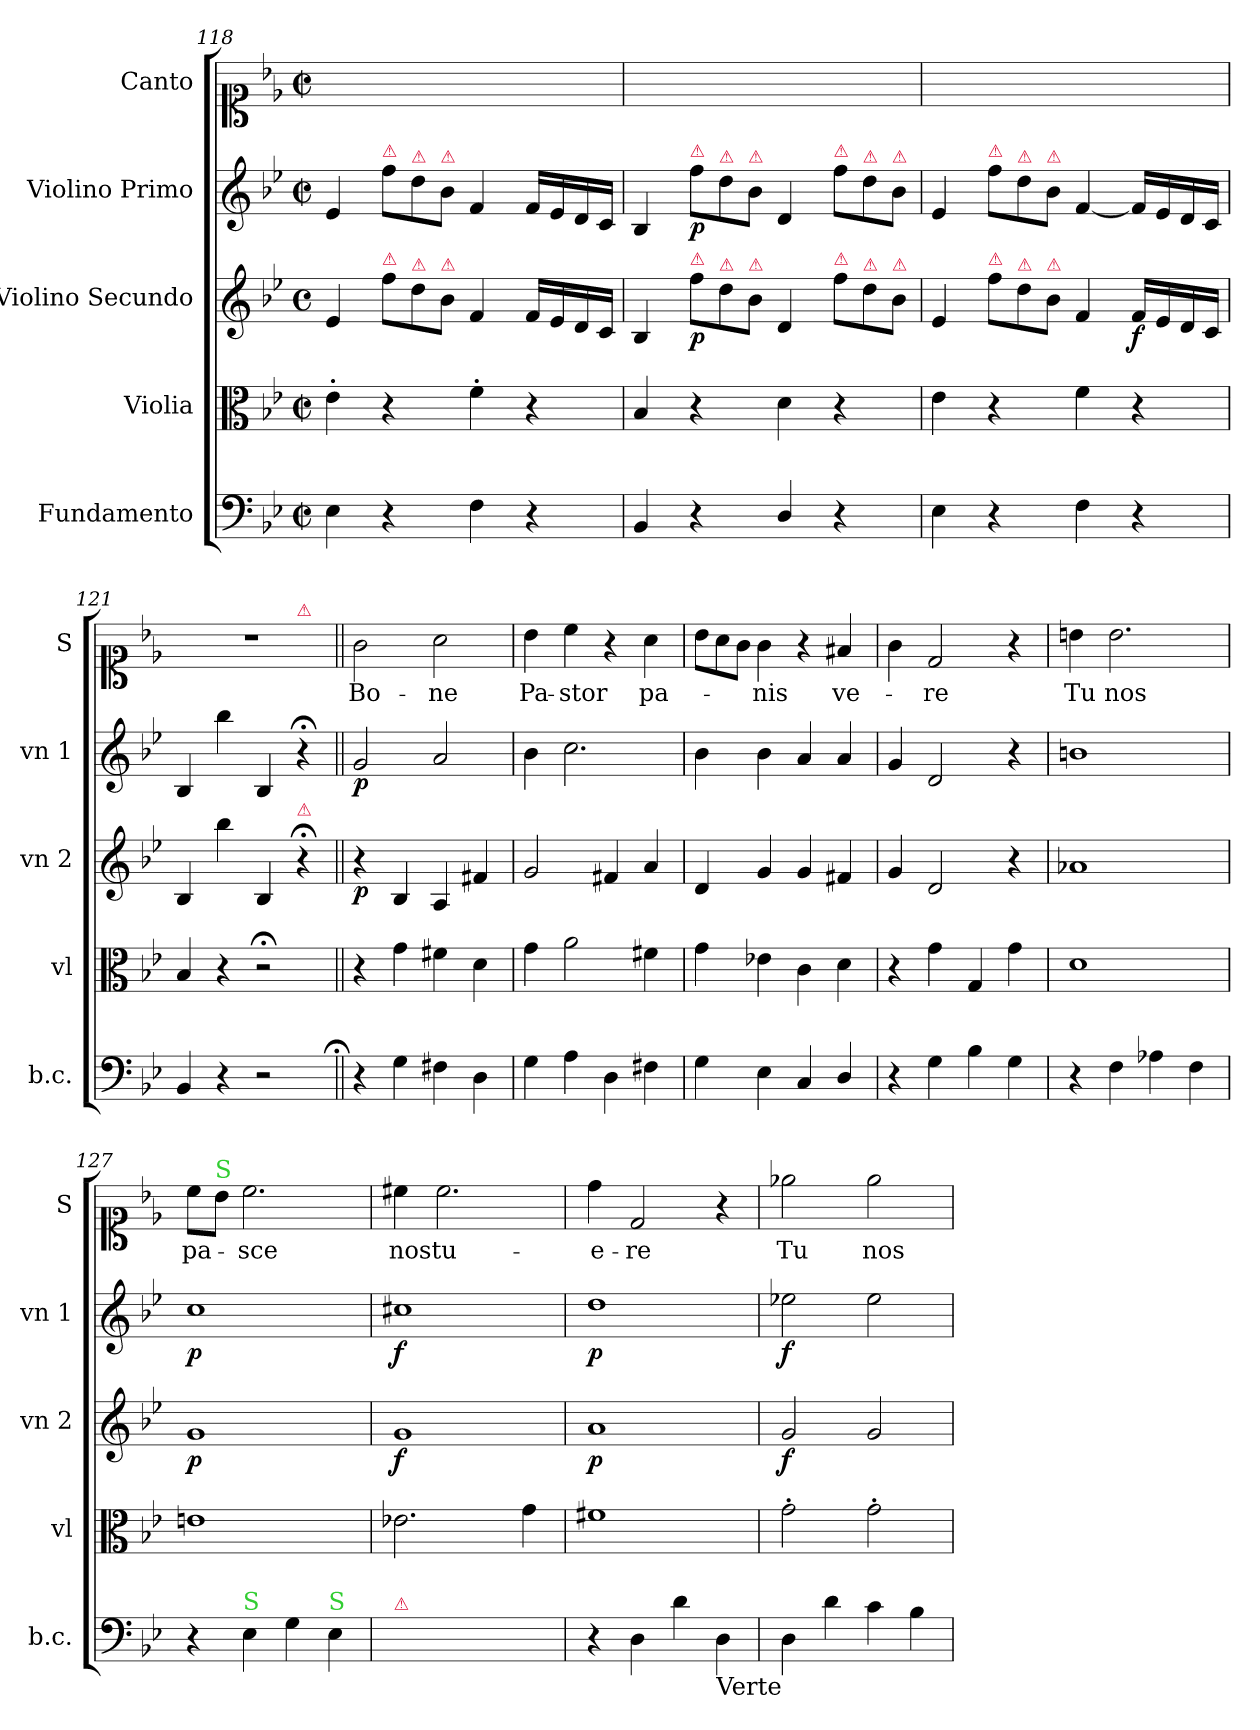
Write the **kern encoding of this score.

**kern	**kern	**kern	**dynam	**kern	**dynam	**kern	**text
*part5	*part4	*part3	*part3	*part2	*part2	*part1	*part1
*staff5	*staff4	*staff3	*staff3	*staff2	*staff2	*staff1	*staff1
*I"Fundamento	*I"Violia	*I"Violino Secundo	*	*I"Violino Primo	*	*I"Canto	*
*I'b.c.	*I'vl	*I'vn 2	*	*I'vn 1	*	*I'S	*
*clefF4	*clefC3	*clefG2	*	*clefG2	*	*clefC1	*
*k[b-e-]	*k[b-e-]	*k[b-e-]	*	*k[b-e-]	*	*k[b-e-]	*
*B-:	*B-:	*B-:	*	*B-:	*	*B-:	*
*M4/4	*M4/4	*M4/4	*	*M4/4	*	*M4/4	*
*met(c|)	*met(c|)	*met(c)	*	*met(c|)	*	*met(c|)	*
=118	=118	=118	=118	=118	=118	=118	=118
4E-\	4e-'\	4e-/	.	4e-/	.	1ryy	.
*	*	*Xtuplet	*	*Xtuplet	*	*	*
!	!	!	!	!LO:TX:a:color=crimson:t=⚠	!	!	!
!	!	!LO:TX:a:color=crimson:t=⚠	!	!	!	!	!
4r	4r	12ff\L	.	12ff\L	.	.	.
!	!	!	!	!LO:TX:a:color=crimson:t=⚠	!	!	!
!	!	!LO:TX:a:color=crimson:t=⚠	!	!	!	!	!
.	.	12dd\	.	12dd\	.	.	.
!	!	!	!	!LO:TX:a:color=crimson:t=⚠	!	!	!
!	!	!LO:TX:a:color=crimson:t=⚠	!	!	!	!	!
.	.	12b-\J	.	12b-\J	.	.	.
4F\	4f'\	4f/	.	4f/	.	.	.
4r	4r	16f/LL	.	16f/LL	.	.	.
.	.	16e-/	.	16e-/	.	.	.
.	.	16d/	.	16d/	.	.	.
.	.	16c/JJ	.	16c/JJ	.	.	.
=119	=119	=119	=119	=119	=119	=119	=119
4BB-/	4B-/	4B-/	.	4B-/	.	1ryy	.
!	!	!	!	!LO:TX:a:color=crimson:t=⚠	!	!	!
!	!	!LO:TX:a:color=crimson:t=⚠	!	!	!	!	!
!	!	!	!	!	!LO:DY:b	!	!
4r	4r	12ff\L	p	12ff\L	p	.	.
!	!	!	!	!LO:TX:a:color=crimson:t=⚠	!	!	!
!	!	!LO:TX:a:color=crimson:t=⚠	!	!	!	!	!
.	.	12dd\	.	12dd\	.	.	.
!	!	!	!	!LO:TX:a:color=crimson:t=⚠	!	!	!
!	!	!LO:TX:a:color=crimson:t=⚠	!	!	!	!	!
.	.	12b-\J	.	12b-\J	.	.	.
4D/	4d\	4d/	.	4d/	.	.	.
!	!	!	!	!LO:TX:a:color=crimson:t=⚠	!	!	!
!	!	!LO:TX:a:color=crimson:t=⚠	!	!	!	!	!
4r	4r	12ff\L	.	12ff\L	.	.	.
!	!	!	!	!LO:TX:a:color=crimson:t=⚠	!	!	!
!	!	!LO:TX:a:color=crimson:t=⚠	!	!	!	!	!
.	.	12dd\	.	12dd\	.	.	.
!	!	!	!	!LO:TX:a:color=crimson:t=⚠	!	!	!
!	!	!LO:TX:a:color=crimson:t=⚠	!	!	!	!	!
.	.	12b-\J	.	12b-\J	.	.	.
=120	=120	=120	=120	=120	=120	=120	=120
4E-\	4e-\	4e-/	.	4e-/	.	1ryy	.
!	!	!	!	!LO:TX:a:color=crimson:t=⚠	!	!	!
!	!	!LO:TX:a:color=crimson:t=⚠	!	!	!	!	!
4r	4r	12ff\L	.	12ff\L	.	.	.
!	!	!	!	!LO:TX:a:color=crimson:t=⚠	!	!	!
!	!	!LO:TX:a:color=crimson:t=⚠	!	!	!	!	!
.	.	12dd\	.	12dd\	.	.	.
!	!	!	!	!LO:TX:a:color=crimson:t=⚠	!	!	!
!	!	!LO:TX:a:color=crimson:t=⚠	!	!	!	!	!
.	.	12b-\J	.	12b-\J	.	.	.
4F\	4f\	4f/	.	[4f/	.	.	.
4r	4r	16f/LL	f	16f/LL]	.	.	.
.	.	16e-/	.	16e-/	.	.	.
.	.	16d/	.	16d/	.	.	.
.	.	16c/JJ	.	16c/JJ	.	.	.
=121	=121	=121	=121	=121	=121	=121	=121
*	*	*	*	*	*	*^	*
4BB-/	4B-/	4B-/	.	4B-/	.	1r	2.ryy	.
4r	4r	4bb-\	.	4bb-\	.	.	.	.
2r	2r;<	4B-/	.	4B-/	.	.	.	.
!	!	!	!	!	!	!	!LO:TX:a:color=crimson:t=⚠	!
!	!	!LO:TX:a:color=crimson:t=⚠	!	!	!	!	!	!
.	.	4r;<	.	4r;<	.	.	4ryy	.
=122||;	=122||	=122||	=122||	=122||	=122||	=122||	=122||	=122||
!	!	!	!	!	!LO:DY:b	!	!	!
*	*	*	*	*	*	*v	*v	*
4r	4r	4r	p	2g/	p	2g\	Bo-
4G\	4g\	4B-/	.	.	.	.	.
4F#X\	4f#X\	4A/	.	2a/	.	2a\	-ne
4D\	4d\	4f#X/	.	.	.	.	.
=123	=123	=123	=123	=123	=123	=123	=123
4G\	4g\	2g/	.	4b-\	.	4b-\	Pa-
4A\	2a\	.	.	2.cc\	.	4cc\	-stor
4D\	.	4f#X/	.	.	.	4r	.
4F#X\	4f#X\	4a/	.	.	.	4a\	pa-
=124	=124	=124	=124	=124	=124	=124	=124
*	*	*	*	*	*	*Xtuplet	*
4G\	4g\	4d/	.	4b-\	.	12b-\L	.
.	.	.	.	.	.	12a\	.
.	.	.	.	.	.	12g\J	.
4E-\	4e-X\	4g/	.	4b-\	.	4g\	-nis
4C/	4c\	4g/	.	4a/	.	4r	.
4D/	4d\	4f#X/	.	4a/	.	4f#X/	ve-
=125	=125	=125	=125	=125	=125	=125	=125
4r	4r	4g/	.	4g/	.	4g\	.
4G\	4g\	2d/	.	2d/	.	2d/	-re
4B-\	4G/	.	.	.	.	.	.
4G\	4g\	4r	.	4r	.	4r	.
=126	=126	=126	=126	=126	=126	=126	=126
4r	1d	1a-X	.	1bn	.	4bn\	Tu
4F\	.	.	.	.	.	2.b\	nos
4A-X\	.	.	.	.	.	.	.
4F\	.	.	.	.	.	.	.
=127	=127	=127	=127	=127	=127	=127	=127
!	!	!	!	!	!LO:DY:b	!	!
4r	1en	1g	p	1cc	p	8cc\L	pa-
!	!	!	!	!	!	!LO:TX:a:color=limegreen:t=S	!
.	.	.	.	.	.	8b-\J	.
!LO:TX:a:color=limegreen:t=S	!	!	!	!	!	!	!
4E-\	.	.	.	.	.	2.cc\	-sce
4G\	.	.	.	.	.	.	.
!LO:TX:a:color=limegreen:t=S	!	!	!	!	!	!	!
4E-\	.	.	.	.	.	.	.
=128	=128	=128	=128	=128	=128	=128	=128
!LO:TX:a:color=crimson:t=⚠	!	!	!	!	!	!	!
!	!	!	!	!	!LO:DY:b	!	!
4ryy	2.e-X\	1g	f	1cc#X	f	4cc#X\	nos
4E-\yy	.	.	.	.	.	2.cc#\	tu-
4G\yy	.	.	.	.	.	.	.
4E-\yy	4g\	.	.	.	.	.	.
=129	=129	=129	=129	=129	=129	=129	=129
!	!	!	!	!	!LO:DY:b	!	!
4r	1f#X	1a	p	1dd	p	4dd\	-e-
4D\	.	.	.	.	.	2d/	-re
4d\	.	.	.	.	.	.	.
!LO:TX:b:t=Verte	!	!	!	!	!	!	!
4D\	.	.	.	.	.	4r	.
=130	=130	=130	=130	=130	=130	=130	=130
!	!	!	!	!	!LO:DY:b	!	!
4D\	2g'\	2g/	f	2ee-X\	f	2ee-X\	Tu
4d\	.	.	.	.	.	.	.
4c\	2g'\	2g/	.	2ee-\	.	2ee-\	nos
4B-\	.	.	.	.	.	.	.
=	=	=	=	=	=	=	=
*-	*-	*-	*-	*-	*-	*-	*-
